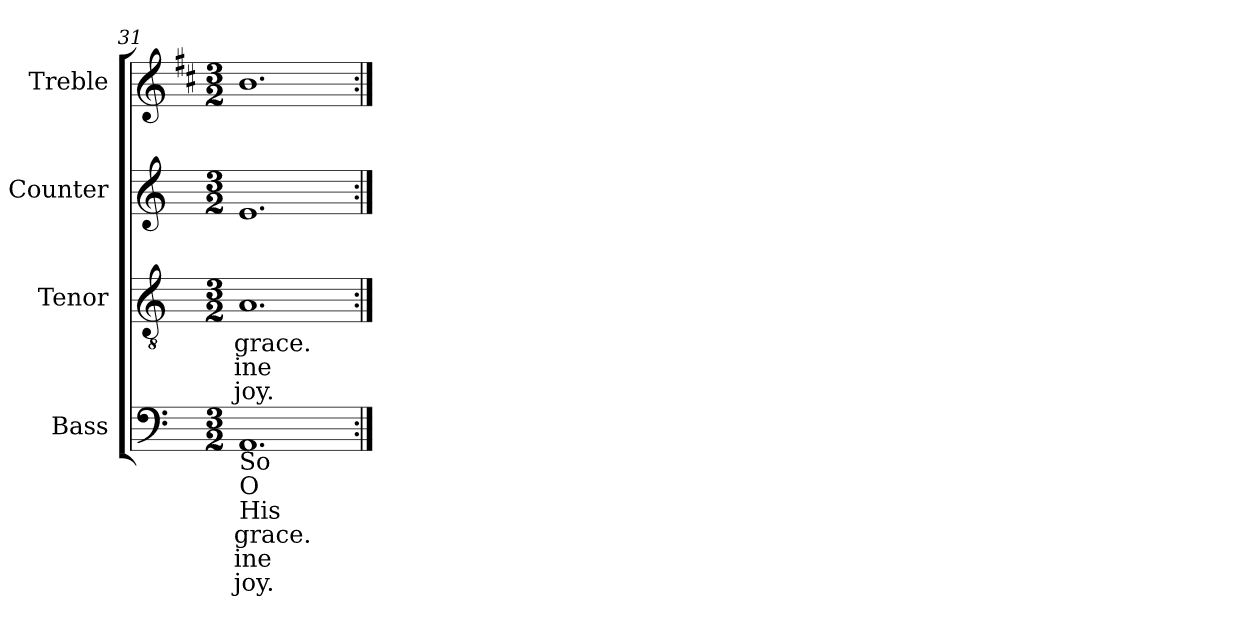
**kern	**text	**text	**text	**kern	**text	**text	**text	**kern	**kern
*part4	*part4	*part4	*part4	*part3	*part3	*part3	*part3	*part2	*part1
*staff4	*staff4	*staff4	*staff4	*staff3	*staff3	*staff3	*staff3	*staff2	*staff1
*I"Bass	*	*	*	*I"Tenor	*	*	*	*I"Counter	*I"Treble
*I'B.	*	*	*	*I'T.	*	*	*	*I'C.	*I'Tr.
*clefF4	*	*	*	*clefGv2	*	*	*	*clefG2	*clefG2
*	*	*	*	*	*	*	*	*	*ITrd1c2
*k[]	*	*	*	*k[]	*	*	*	*k[]	*k[]
*C:	*	*	*	*C:	*	*	*	*C:	*C:
*M3/2	*	*	*	*M3/2	*	*	*	*M3/2	*M3/2
=31	=31	=31	=31	=31	=31	=31	=31	=31	=31
!LO:TX:b:t=So	!	!	!	!	!	!	!	!	!
!LO:TX:b:t=O	!	!	!	!	!	!	!	!	!
!LO:TX:b:t=His	!	!	!	!	!	!	!	!	!
!	!LO:LY:a:rj	!LO:LY:a:rj	!LO:LY:b:rj	!	!LO:LY:b:rj	!LO:LY:b:rj	!LO:LY:b:rj	!	!
1.AA	grace.	ine	joy.	1.A	grace.	ine	joy.	1.e	1.a
=:|!	=:|!	=:|!	=:|!	=:|!	=:|!	=:|!	=:|!	=:|!	=:|!
*-	*-	*-	*-	*-	*-	*-	*-	*-	*-
